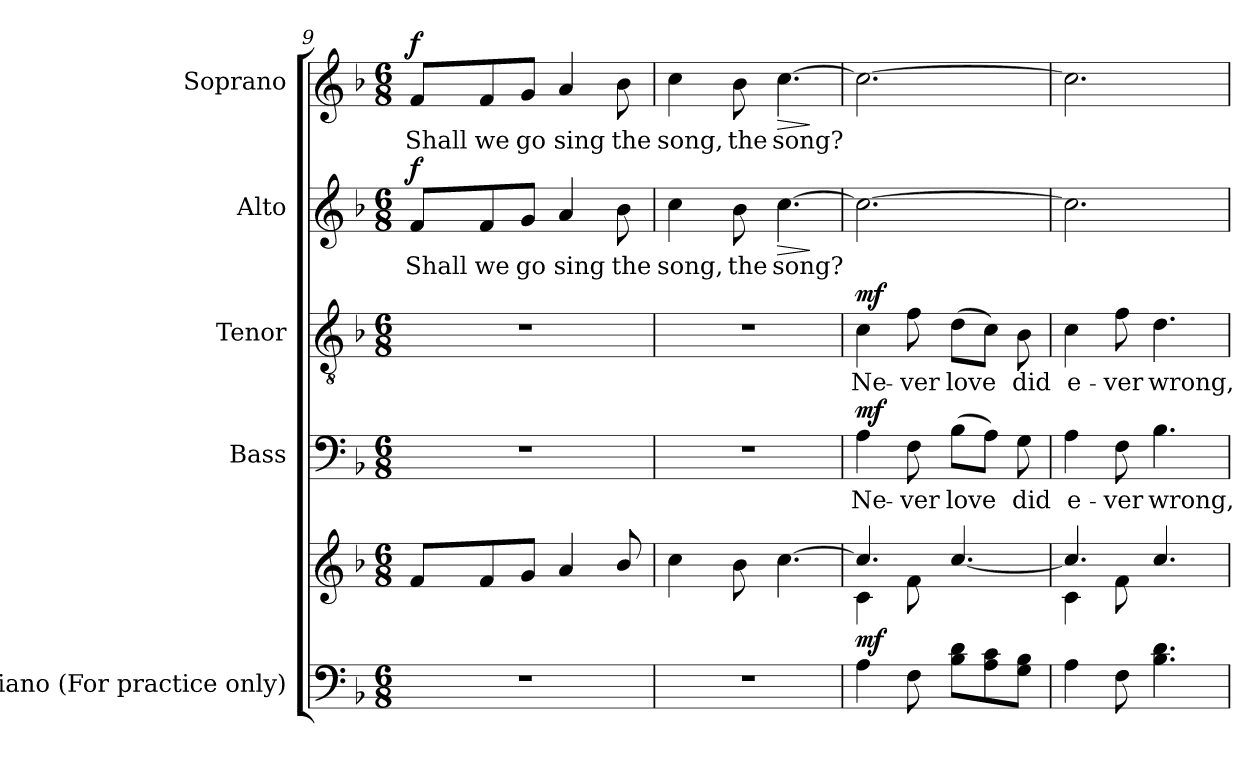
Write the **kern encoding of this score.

**kern	**kern	**dynam	**kern	**text	**dynam	**kern	**text	**dynam	**kern	**text	**dynam	**kern	**text	**dynam
*part5	*part5	*part5	*part4	*part4	*part4	*part3	*part3	*part3	*part2	*part2	*part2	*part1	*part1	*part1
*staff6	*staff5	*staff5/6	*staff4	*staff4	*staff4	*staff3	*staff3	*staff3	*staff2	*staff2	*staff2	*staff1	*staff1	*staff1
*I"Piano (For  practice  only)	*	*	*I"Bass	*	*	*I"Tenor	*	*	*I"Alto	*	*	*I"Soprano	*	*
*I'Pno.	*	*	*I'B.	*	*	*I'T.	*	*	*I'A.	*	*	*I'S.	*	*
*clefF4	*clefG2	*	*clefF4	*	*	*clefGv2	*	*	*clefG2	*	*	*clefG2	*	*
*	*	*	*	*	*	*ITrd7c12	*	*	*	*	*	*	*	*
*k[b-]	*k[b-]	*	*k[b-]	*	*	*k[b-]	*	*	*k[b-]	*	*	*k[b-]	*	*
*F:	*F:	*	*F:	*	*	*F:	*	*	*F:	*	*	*F:	*	*
*M6/8	*M6/8	*	*M6/8	*	*	*M6/8	*	*	*M6/8	*	*	*M6/8	*	*
=9	=9	=9	=9	=9	=9	=9	=9	=9	=9	=9	=9	=9	=9	=9
!LO:N:vis=1	!	!	!LO:N:vis=1	!	!	!LO:N:vis=1	!	!	!	!	!	!	!	!
!	!	!	!	!	!	!	!	!	!	!LO:LY:b:color=#000000	!	!	!	!
!	!	!	!	!	!	!	!	!	!	!	!	!	!LO:LY:b:color=#000000	!
2.r	8fi/L	.	2.r	.	.	2.r	.	.	8fi/L	Shall	f	8fi/L	Shall	f
!	!	!	!	!	!	!	!	!	!	!LO:LY:b:color=#000000	!	!	!	!
!	!	!	!	!	!	!	!	!	!	!	!	!	!LO:LY:b:color=#000000	!
.	8fi/	.	.	.	.	.	.	.	8fi/	we	.	8fi/	we	.
!	!	!	!	!	!	!	!	!	!	!LO:LY:b:color=#000000	!	!	!	!
!	!	!	!	!	!	!	!	!	!	!	!	!	!LO:LY:b:color=#000000	!
.	8gi/J	.	.	.	.	.	.	.	8gi/J	go	.	8gi/J	go	.
!	!	!	!	!	!	!	!	!	!	!LO:LY:b:color=#000000	!	!	!	!
!	!	!	!	!	!	!	!	!	!	!	!	!	!LO:LY:b:color=#000000	!
.	4ai/	.	.	.	.	.	.	.	4ai/	sing	.	4ai/	sing	.
!	!	!	!	!	!	!	!	!	!	!LO:LY:b:color=#000000	!	!	!	!
!	!	!	!	!	!	!	!	!	!	!	!	!	!LO:LY:b:color=#000000	!
.	8b-i/	.	.	.	.	.	.	.	8b-i\	the	.	8b-i\	the	.
=10	=10	=10	=10	=10	=10	=10	=10	=10	=10	=10	=10	=10	=10	=10
!LO:N:vis=1	!	!	!LO:N:vis=1	!	!	!LO:N:vis=1	!	!	!	!	!	!	!	!
!	!	!	!	!	!	!	!	!	!	!LO:LY:b:color=#000000	!	!	!	!
!	!	!	!	!	!	!	!	!	!	!	!	!	!LO:LY:b:color=#000000	!
2.r	4cci\	.	2.r	.	.	2.r	.	.	4cci\	song,	.	4cci\	song,	.
!	!	!	!	!	!	!	!	!	!	!LO:LY:b:color=#000000	!	!	!	!
!	!	!	!	!	!	!	!	!	!	!	!	!	!LO:LY:b:color=#000000	!
.	8b-i\	.	.	.	.	.	.	.	8b-i\	the	.	8b-i\	the	.
!	!	!	!	!	!	!	!	!	!	!LO:LY:b:color=#000000	!LO:HP:b	!	!	!
!	!	!	!	!	!	!	!	!	!	!	!	!	!LO:LY:b:color=#000000	!LO:HP:b
.	[4.cci\	.	.	.	.	.	.	.	[4.cci\	song?	>	[4.cci\	song?	>
.	.	.	.	.	.	.	.	.	.	.	]	.	.	]
=11	=11	=11	=11	=11	=11	=11	=11	=11	=11	=11	=11	=11	=11	=11
*	*^	*	*	*	*	*	*	*	*	*	*	*	*	*
!	!	!	!	!	!LO:LY:b:color=#000000	!	!	!	!	!	!	!	!	!	!
!	!	!	!	!	!	!	!	!LO:LY:b:color=#000000	!	!	!	!	!	!	!
4Ai\	4.cci/]	4ci\	mf	4Ai\	Ne-	mf	4Ci\	Ne-	mf	2.cci\_	.	.	2.cci\_	.	.
!	!	!	!	!	!LO:LY:b:color=#000000	!	!	!	!	!	!	!	!	!	!
!	!	!	!	!	!	!	!	!LO:LY:b:color=#000000	!	!	!	!	!	!	!
8Fi\	.	8fi\	.	8Fi\	-ver	.	8Fi\	-ver	.	.	.	.	.	.	.
!	!	!	!	!	!LO:LY:b:color=#000000	!	!	!	!	!	!	!	!	!	!
!	!	!	!	!	!	!	!	!LO:LY:b:color=#000000	!	!	!	!	!	!	!
8B-i\ 8diL	[4.cci/	4.ryy	.	(8B-i\L	love	.	(8Di\L	love	.	.	.	.	.	.	.
8Ai\ 8ci	.	.	.	8Ai\J)	.	.	8Ci\J)	.	.	.	.	.	.	.	.
!	!	!	!	!	!LO:LY:b:color=#000000	!	!	!	!	!	!	!	!	!	!
!	!	!	!	!	!	!	!	!LO:LY:b:color=#000000	!	!	!	!	!	!	!
8Gi\ 8B-iJ	.	.	.	8Gi\	did	.	8BB-i\	did	.	.	.	.	.	.	.
=12	=12	=12	=12	=12	=12	=12	=12	=12	=12	=12	=12	=12	=12	=12	=12
!	!	!	!	!	!LO:LY:b:color=#000000	!	!	!	!	!	!	!	!	!	!
!	!	!	!	!	!	!	!	!LO:LY:b:color=#000000	!	!	!	!	!	!	!
4Ai\	4.cci/]	4ci\	.	4Ai\	e-	.	4Ci\	e-	.	2.cci\]	.	.	2.cci\]	.	.
!	!	!	!	!	!LO:LY:b:color=#000000	!	!	!	!	!	!	!	!	!	!
!	!	!	!	!	!	!	!	!LO:LY:b:color=#000000	!	!	!	!	!	!	!
8Fi\	.	8fi\	.	8Fi\	-ver	.	8Fi\	-ver	.	.	.	.	.	.	.
!	!	!	!	!	!LO:LY:b:color=#000000	!	!	!	!	!	!	!	!	!	!
!	!	!	!	!	!	!	!	!LO:LY:b:color=#000000	!	!	!	!	!	!	!
4.B-i\ 4.di	4.cci/	4.ryy	.	4.B-i\	wrong,	.	4.Di\	wrong,	.	.	.	.	.	.	.
*	*v	*v	*	*	*	*	*	*	*	*	*	*	*	*	*
=	=	=	=	=	=	=	=	=	=	=	=	=	=	=
*-	*-	*-	*-	*-	*-	*-	*-	*-	*-	*-	*-	*-	*-	*-
